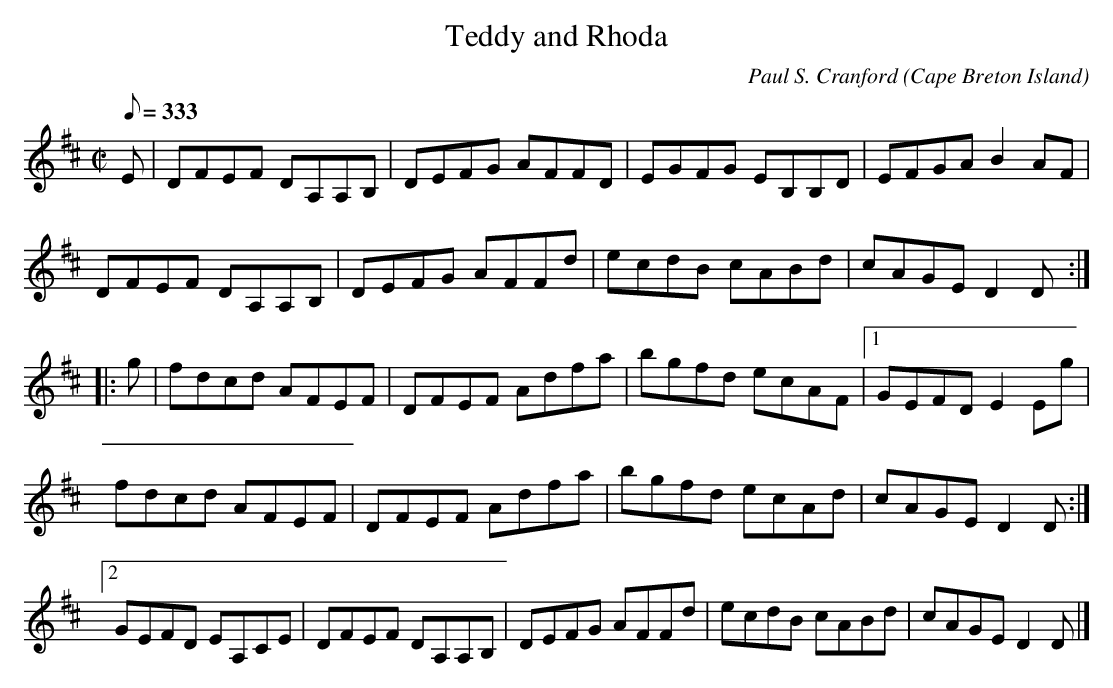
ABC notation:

X:1
T:Teddy and Rhoda
C:Paul S. Cranford
O:Cape Breton Island
L:1/8
Q:333
M:C|
K:D
E|DFEF DA,A,B,|DEFG AFFD|EGFG EB,B,D|EFGAB2AF|
DFEF DA,A,B,|DEFG AFFd|ecdB cABd|cAGED2D:|
|:g|fdcd AFEF|DFEF Adfa|bgfd ecAF|[1 GEFDE2Eg|
fdcd AFEF|DFEF Adfa|bgfd ecAd|cAGED2D:|
[2 GEFD EA,CE|DFEF DA,A,B,|DEFG AFFd|ecdB cABd|cAGED2D|]
